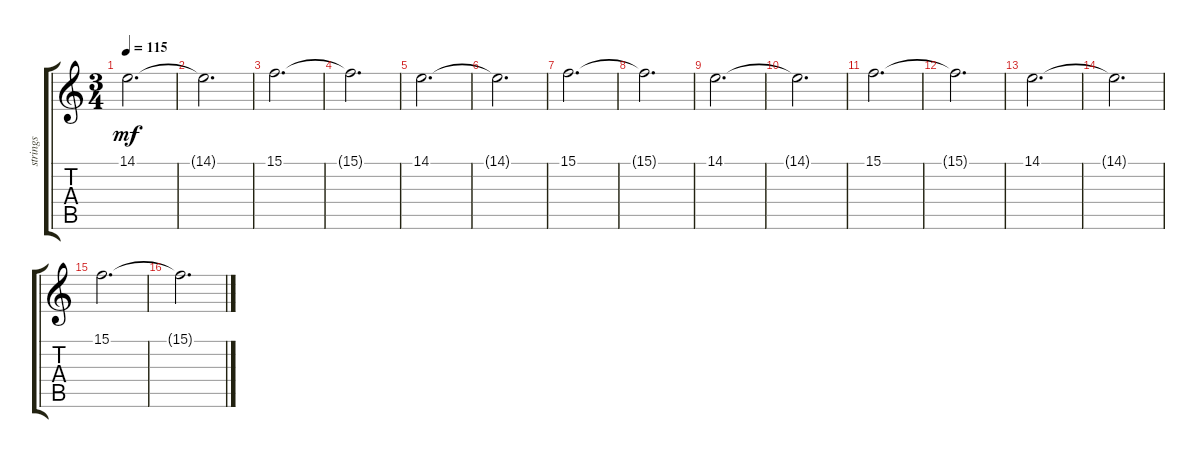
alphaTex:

\track ("strings" "strings") {instrument stringensemble1}
\staff {score tabs}
\tuning (D4 A3 F3 C3 G2 C2) {hide}
\ts (3 4)
\tempo 115
\clef g2
\ks c
14.1.2{d dy mf} |
14.1{t}.2{d} |
15.1.2{d} |
15.1{t}.2{d} |
14.1.2{d} |
14.1{t}.2{d} |
15.1.2{d} |
15.1{t}.2{d} |
14.1.2{d} |
14.1{t}.2{d} |
15.1.2{d} |
15.1{t}.2{d} |
14.1.2{d} |
14.1{t}.2{d} |
15.1.2{d} |
15.1{t}.2{d}
